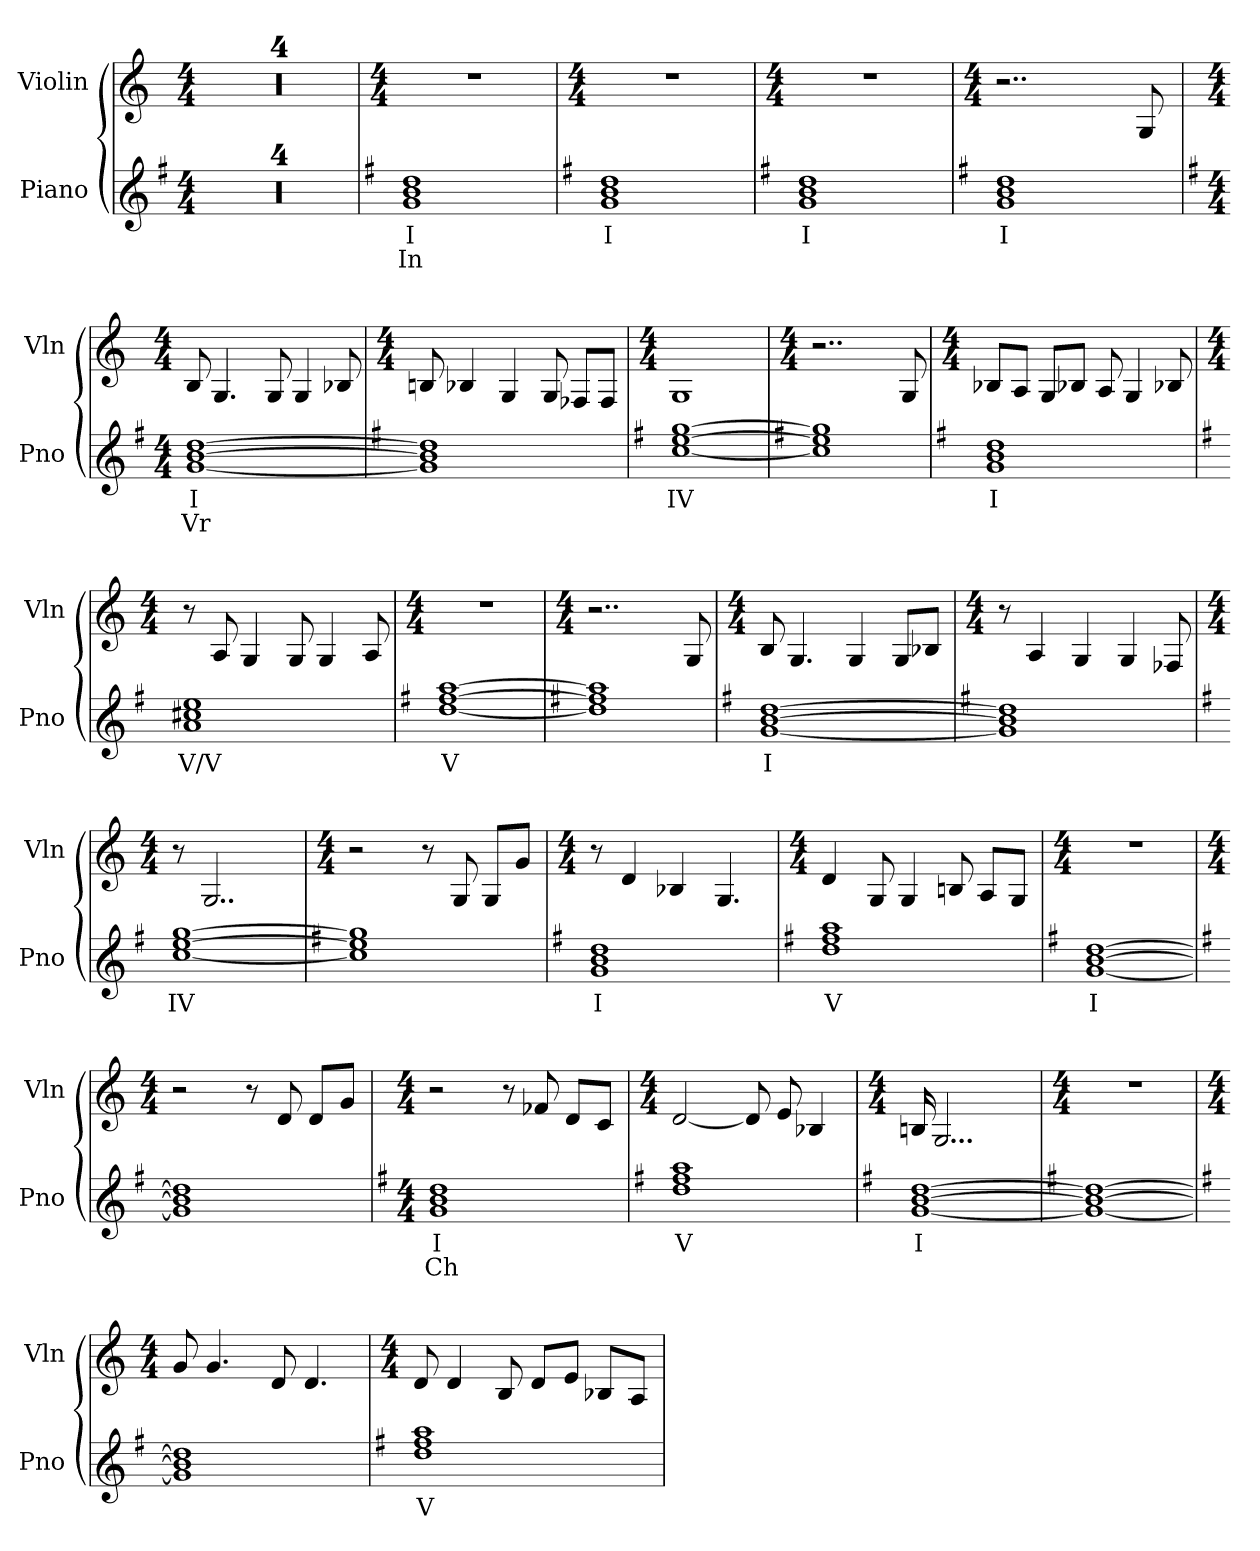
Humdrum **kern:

**kern	**text	**text	**kern
*part2	*part2	*part2	*part1
*staff2	*staff2	*staff2	*staff1
*I"Piano	*	*	*I"Violin
*I'Pno	*	*	*I'Vln
*k[f#]	*	*	*
*G:	*	*	*
*M4/4	*	*	*M4/4
=	=	=	=
1r	.	.	1r
=	=	=	=
*k[f#]	*	*	*
*G:	*	*	*
*M4/4	*	*	*M4/4
1r	.	.	1r
=	=	=	=
*k[f#]	*	*	*
*G:	*	*	*
*M4/4	*	*	*M4/4
1r	.	.	1r
=	=	=	=
*k[f#]	*	*	*
*G:	*	*	*
*M4/4	*	*	*M4/4
1r	.	.	1r
=	=	=	=
*k[f#]	*	*	*
*G:	*	*	*
*	*	*	*M4/4
1g 1b 1dd	I	In	1r
=	=	=	=
*k[f#]	*	*	*
*G:	*	*	*
*	*	*	*M4/4
1g 1b 1dd	I	.	1r
=	=	=	=
*k[f#]	*	*	*
*G:	*	*	*
*	*	*	*M4/4
1g 1b 1dd	I	.	1r
=	=	=	=
*k[f#]	*	*	*
*G:	*	*	*
*	*	*	*M4/4
1g 1b 1dd	I	.	2..r
.	.	.	8G
=	=	=	=
*k[f#]	*	*	*
*G:	*	*	*
*M4/4	*	*	*M4/4
[1g [1b [1dd	I	Vr	8B
.	.	.	4.G
.	.	.	8G
.	.	.	4G
.	.	.	8B-X
=	=	=	=
*k[f#]	*	*	*
*G:	*	*	*
*	*	*	*M4/4
1g] 1b] 1dd]	.	.	8Bn
.	.	.	4B-X
.	.	.	4G
.	.	.	8G
.	.	.	8F-XL
.	.	.	8F-J
=	=	=	=
*k[f#]	*	*	*
*G:	*	*	*
*	*	*	*M4/4
[1cc [1ee [1gg	IV	.	1G
=	=	=	=
*k[f#]	*	*	*
*G:	*	*	*
*	*	*	*M4/4
1cc] 1ee] 1gg]	.	.	2..r
.	.	.	8G
=	=	=	=
*k[f#]	*	*	*
*G:	*	*	*
*	*	*	*M4/4
1g 1b 1dd	I	.	8B-XL
.	.	.	8AJ
.	.	.	8GL
.	.	.	8B-XJ
.	.	.	8A
.	.	.	4G
.	.	.	8B-X
=	=	=	=
*k[f#]	*	*	*
*G:	*	*	*
*	*	*	*M4/4
1a 1cc#X 1ee	V/V	.	8r
.	.	.	8A
.	.	.	4G
.	.	.	8G
.	.	.	4G
.	.	.	8A
=	=	=	=
*k[f#]	*	*	*
*G:	*	*	*
*	*	*	*M4/4
[1dd [1ff# [1aa	V	.	1r
=	=	=	=
*k[f#]	*	*	*
*G:	*	*	*
*	*	*	*M4/4
1dd] 1ff#] 1aa]	.	.	2..r
.	.	.	8G
=	=	=	=
*k[f#]	*	*	*
*G:	*	*	*
*	*	*	*M4/4
[1g [1b [1dd	I	.	8B
.	.	.	4.G
.	.	.	4G
.	.	.	8GL
.	.	.	8B-XJ
=	=	=	=
*k[f#]	*	*	*
*G:	*	*	*
*	*	*	*M4/4
1g] 1b] 1dd]	.	.	8r
.	.	.	4A
.	.	.	4G
.	.	.	4G
.	.	.	8F-X
=	=	=	=
*k[f#]	*	*	*
*G:	*	*	*
*	*	*	*M4/4
[1cc [1ee [1gg	IV	.	8r
.	.	.	2..G
=	=	=	=
*k[f#]	*	*	*
*G:	*	*	*
*	*	*	*M4/4
1cc] 1ee] 1gg]	.	.	2r
.	.	.	8r
.	.	.	8G
.	.	.	8GL
.	.	.	8gJ
=	=	=	=
*k[f#]	*	*	*
*G:	*	*	*
*	*	*	*M4/4
1g 1b 1dd	I	.	8r
.	.	.	4d
.	.	.	4B-X
.	.	.	4.G
=	=	=	=
*k[f#]	*	*	*
*G:	*	*	*
*	*	*	*M4/4
1dd 1ff# 1aa	V	.	4d
.	.	.	8G
.	.	.	4G
.	.	.	8Bn
.	.	.	8AL
.	.	.	8GJ
=	=	=	=
*k[f#]	*	*	*
*G:	*	*	*
*	*	*	*M4/4
[1g [1b [1dd	I	.	1r
=	=	=	=
*k[f#]	*	*	*
*G:	*	*	*
*	*	*	*M4/4
1g] 1b] 1dd]	.	.	2r
.	.	.	8r
.	.	.	8d
.	.	.	8dL
.	.	.	8gJ
=	=	=	=
*k[f#]	*	*	*
*G:	*	*	*
*M4/4	*	*	*M4/4
1g 1b 1dd	I	Ch	2r
.	.	.	8r
.	.	.	8f-X
.	.	.	8dL
.	.	.	8cJ
=	=	=	=
*k[f#]	*	*	*
*G:	*	*	*
*	*	*	*M4/4
1dd 1ff# 1aa	V	.	[2d
.	.	.	8d]
.	.	.	8e
.	.	.	4B-X
=	=	=	=
*k[f#]	*	*	*
*G:	*	*	*
*	*	*	*M4/4
[1g [1b [1dd	I	.	16Bn
.	.	.	2...G
=	=	=	=
*k[f#]	*	*	*
*G:	*	*	*
*	*	*	*M4/4
1g_ 1b_ 1dd_	.	.	1r
=	=	=	=
*k[f#]	*	*	*
*G:	*	*	*
*	*	*	*M4/4
1g] 1b] 1dd]	.	.	8g
.	.	.	4.g
.	.	.	8d
.	.	.	4.d
=	=	=	=
*k[f#]	*	*	*
*G:	*	*	*
*	*	*	*M4/4
1dd 1ff# 1aa	V	.	8d
.	.	.	4d
.	.	.	8B
.	.	.	8dL
.	.	.	8eJ
.	.	.	8B-XL
.	.	.	8AJ
=	=	=	=
*-	*-	*-	*-
